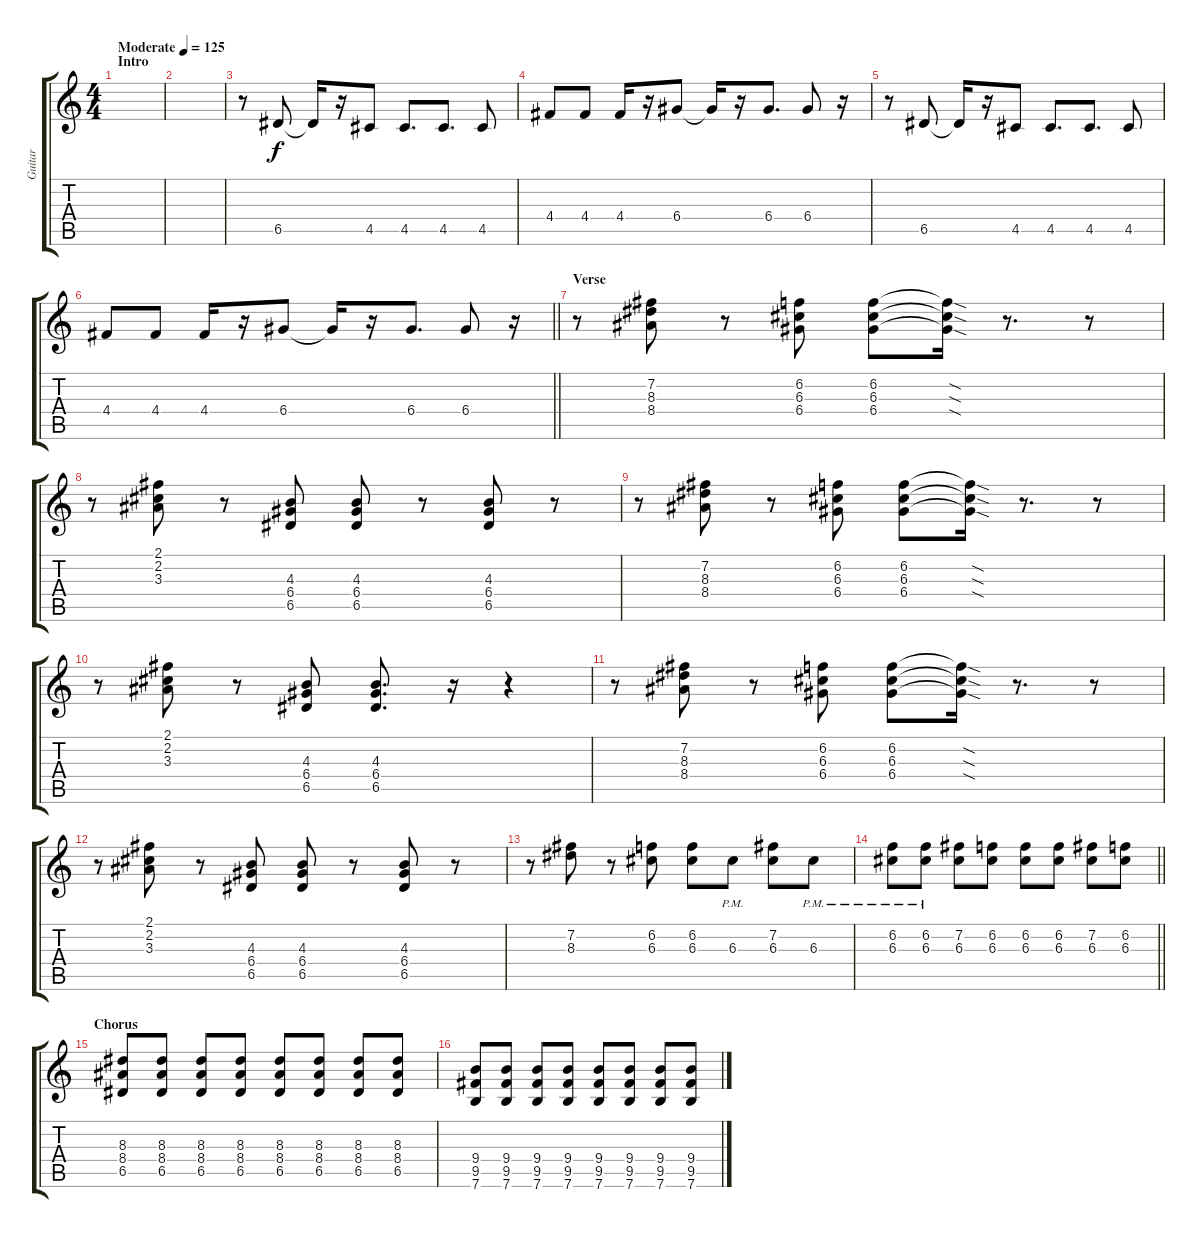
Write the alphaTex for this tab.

\track ("Guitar" "Guitar") {instrument distortionguitar}
\staff {score tabs}
\tuning (E4 B3 G3 D3 A2 E2) {hide}
\ts (4 4)
\section ("" "Intro")
\tempo (125 "Moderate")
\clef g2
\ks c
|
|
r.8 6.5.8 6.5{t}.16 r.16 4.5.8 4.5.8{d} 4.5.8{d} 4.5.8 |
4.4.8 4.4.8 4.4.16 r.16 6.4.8 6.4{t}.16 r.16 6.4.8{d} 6.4.8 r.16 |
r.8 6.5.8 6.5{t}.16 r.16 4.5.8 4.5.8{d} 4.5.8{d} 4.5.8 |
\barLineRight lightlight
4.4.8 4.4.8 4.4.16 r.16 6.4.8 6.4{t}.16 r.16 6.4.8{d} 6.4.8 r.16 |
\section ("" "Verse")
r.8{balance 2} (7.2 8.3 8.4).8 r.8 (6.2 6.3 6.4).8 (6.2 6.3 6.4).8 (6.2{sod t} 6.3{sod t} 6.4{sod t}).16 r.8{d} r.8 |
r.8 (2.1 2.2 3.3).8 r.8 (4.3 6.4 6.5).8 (4.3 6.4 6.5).8 r.8 (4.3 6.4 6.5).8 r.8 |
r.8 (7.2 8.3 8.4).8 r.8 (6.2 6.3 6.4).8 (6.2 6.3 6.4).8 (6.2{sod t} 6.3{sod t} 6.4{sod t}).16 r.8{d} r.8 |
r.8 (2.1 2.2 3.3).8 r.8 (4.3 6.4 6.5).8 (4.3 6.4 6.5).8{d} r.16 r.4 |
r.8 (7.2 8.3 8.4).8 r.8 (6.2 6.3 6.4).8 (6.2 6.3 6.4).8 (6.2{sod t} 6.3{sod t} 6.4{sod t}).16 r.8{d} r.8 |
r.8 (2.1 2.2 3.3).8 r.8 (4.3 6.4 6.5).8 (4.3 6.4 6.5).8 r.8 (4.3 6.4 6.5).8 r.8 |
r.8 (7.2 8.3).8 r.8 (6.2 6.3).8 (6.2 6.3).8 6.3{pm}.8 (7.2 6.3).8 6.3{pm}.8 |
\barLineRight lightlight
(6.2{pm} 6.3{pm}).8 (6.2{pm} 6.3{pm}).8 (7.2 6.3).8 (6.2 6.3).8 (6.2 6.3).8 (6.2 6.3).8 (7.2 6.3).8 (6.2 6.3).8 |
\section ("" "Chorus")
(8.3 8.4 6.5).8{balance 0} (8.3 8.4 6.5).8 (8.3 8.4 6.5).8 (8.3 8.4 6.5).8 (8.3 8.4 6.5).8 (8.3 8.4 6.5).8 (8.3 8.4 6.5).8 (8.3 8.4 6.5).8 |
(9.4 9.5 7.6).8 (9.4 9.5 7.6).8 (9.4 9.5 7.6).8 (9.4 9.5 7.6).8 (9.4 9.5 7.6).8 (9.4 9.5 7.6).8 (9.4 9.5 7.6).8 (9.4 9.5 7.6).8
